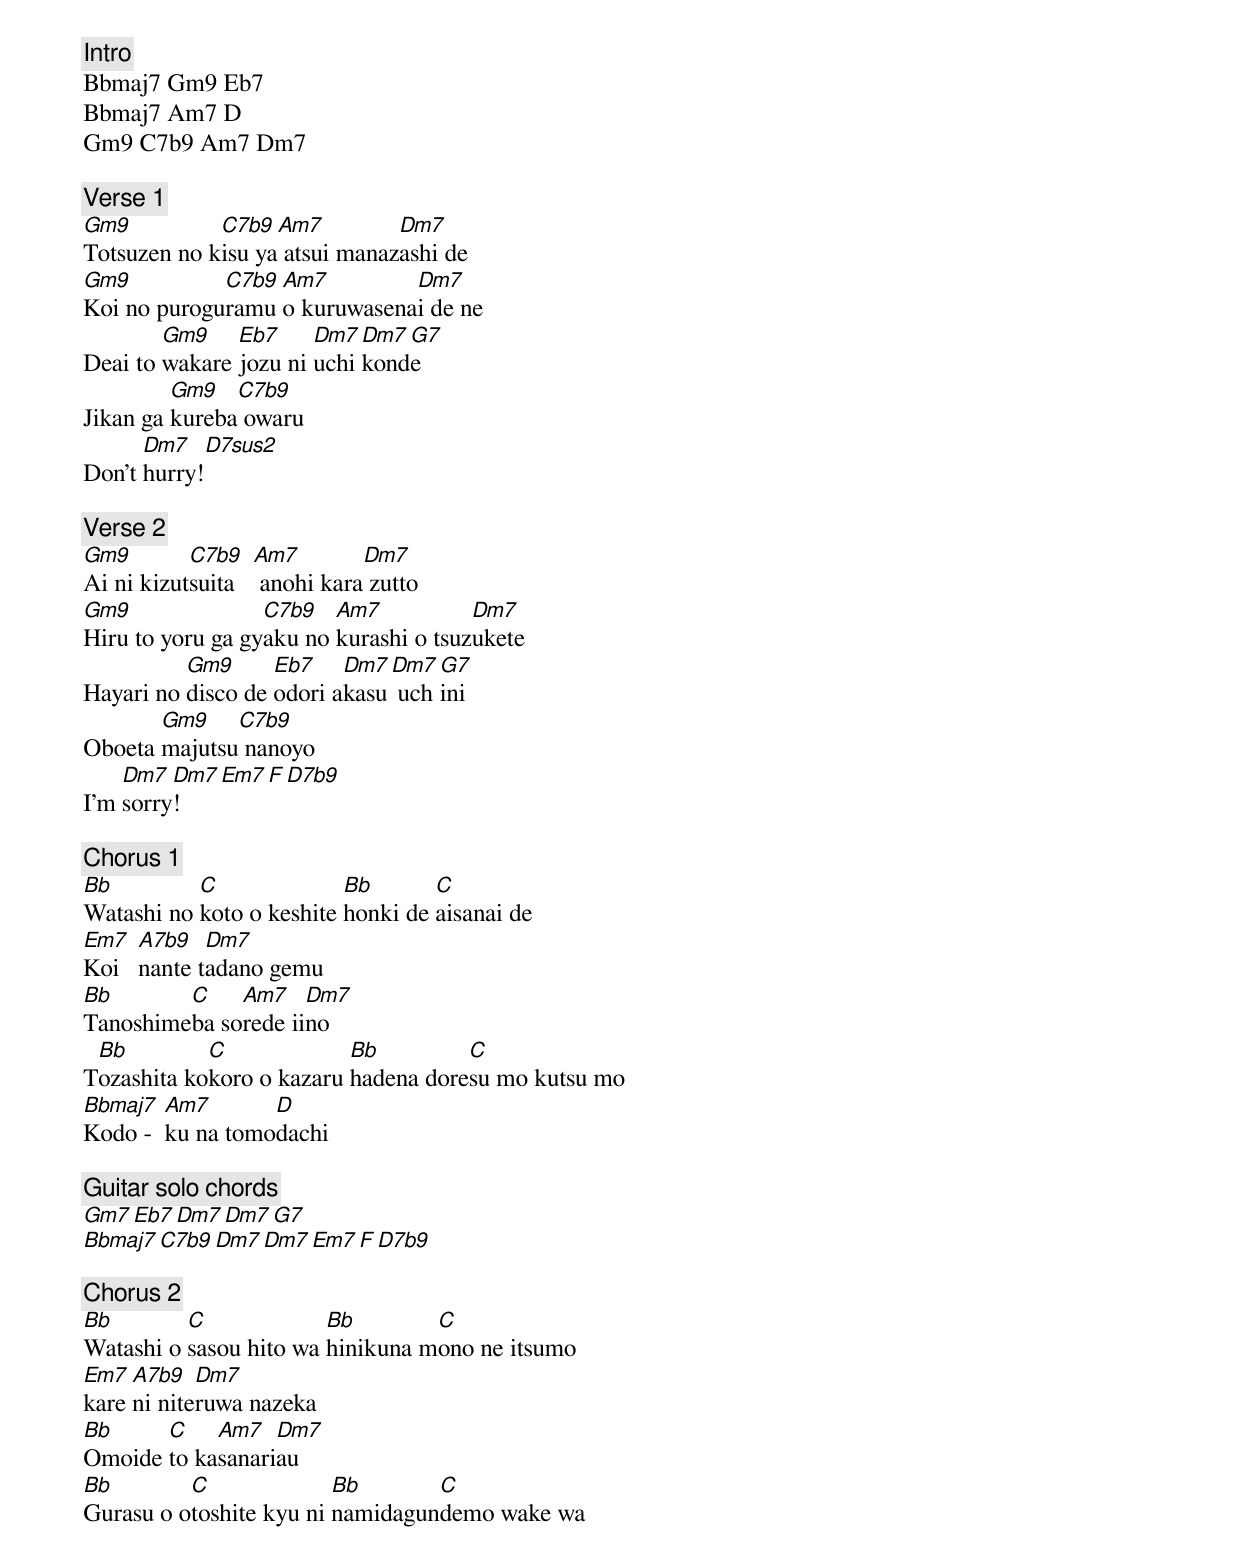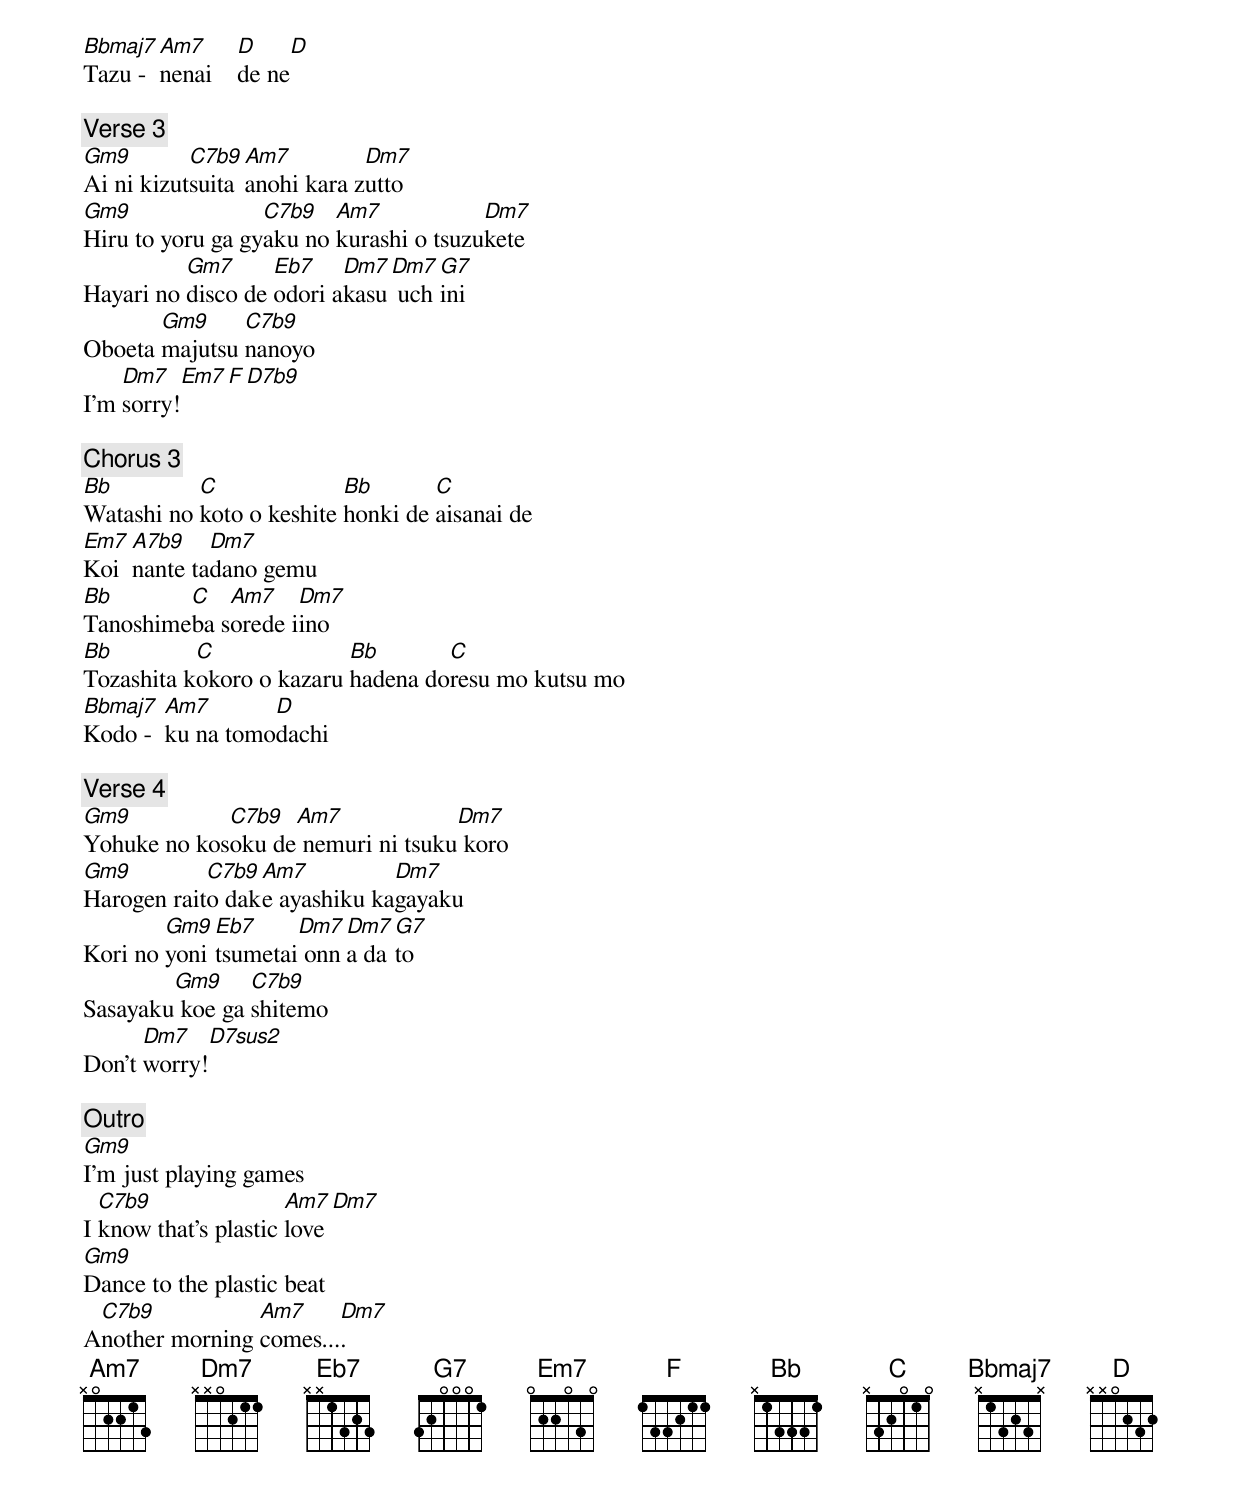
[Intro]
Bbmaj7 Gm9 Eb7
Bbmaj7 Am7 D
Gm9 C7b9 Am7 Dm7

[Verse 1]
Gm9          C7b9  Am7         Dm7
Totsuzen no kisu ya atsui manazashi de
Gm9          C7b9 Am7         Dm7
Koi no puroguramu o kuruwasenai de ne
        Gm9    Eb7     Dm7 Dm7 G7
Deai to wakare jozu ni uchikonde
         Gm9   C7b9
Jikan ga kureba owaru
      Dm7     D7sus2
Don't hurry!

[Verse 2]
Gm9        C7b9    Am7        Dm7
Ai ni kizutsuita    anohi kara zutto
Gm9               C7b9   Am7           Dm7
Hiru to yoru ga gyaku no kurashi o tsuzukete
          Gm9      Eb7    Dm7 Dm7 G7
Hayari no disco de odori akasu uchini
       Gm9    C7b9
Oboeta majutsu nanoyo
    Dm7  Dm7 Em7  F  D7b9
I'm sorry!

[Chorus 1]
Bb         C              Bb       C
Watashi no koto o keshite honki de aisanai de
Em7   A7b9   Dm7
Koi   nante tadano gemu
Bb       C    Am7    Dm7
Tanoshimeba sorede iino
 Bb         C             Bb         C
Tozashita kokoro o kazaru hadena doresu mo kutsu mo
Bbmaj7  Am7       D
Kodo -  ku na tomodachi

[Guitar solo chords]
Gm7 Eb7 Dm7 Dm7 G7
Bbmaj7 C7b9 Dm7 Dm7 Em7 F D7b9

[Chorus 2]
Bb        C             Bb        C
Watashi o sasou hito wa hinikuna mono ne itsumo
Em7  A7b9   Dm7
kare ni niteruwa nazeka
Bb     C    Am7   Dm7
Omoide to kasanariau
Bb        C              Bb       C
Gurasu o otoshite kyu ni namidagundemo wake wa
Bbmaj7  Am7      D        D
Tazu -  nenai    de ne

[Verse 3]
Gm9        C7b9  Am7         Dm7
Ai ni kizutsuita anohi kara zutto
Gm9               C7b9   Am7            Dm7
Hiru to yoru ga gyaku no kurashi o tsuzukete
          Gm7      Eb7    Dm7 Dm7 G7
Hayari no disco de odori akasu uchini
       Gm9     C7b9
Oboeta majutsu nanoyo
    Dm7     Em7 F D7b9
I'm sorry!

[Chorus 3]
Bb         C              Bb       C
Watashi no koto o keshite honki de aisanai de
Em7  A7b9    Dm7
Koi  nante tadano gemu
Bb       C   Am7    Dm7
Tanoshimeba sorede iino
Bb         C              Bb       C
Tozashita kokoro o kazaru hadena doresu mo kutsu mo
Bbmaj7  Am7       D
Kodo -  ku na tomodachi

[Verse 4]
Gm9          C7b9  Am7             Dm7
Yohuke no kosoku de nemuri ni tsuku koro
Gm9         C7b9 Am7          Dm7
Harogen raito dake ayashiku kagayaku
        Gm9  Eb7     Dm7 Dm7 G7
Kori no yoni tsumetai onna dato
        Gm9     C7b9
Sasayaku koe ga shitemo
      Dm7     D7sus2
Don't worry!

[Outro]
Gm9
I'm just playing games
  C7b9                Am7   Dm7
I know that's plastic love
Gm9
Dance to the plastic beat
 C7b9           Am7     Dm7
Another morning comes....
